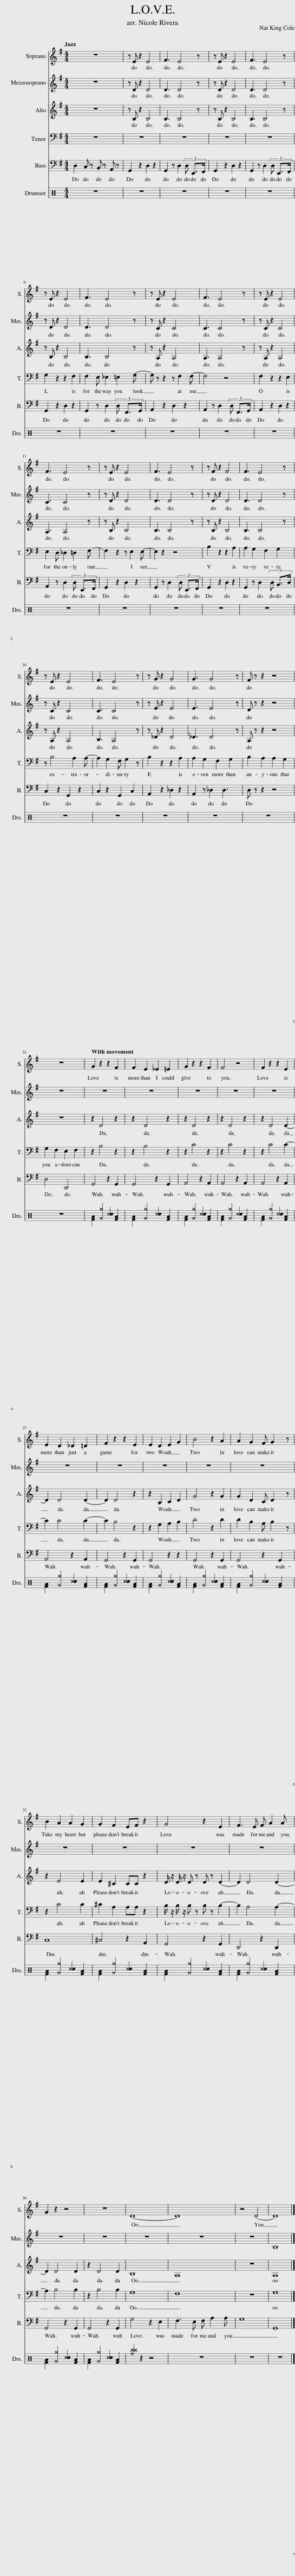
X:1
%%score 1 2 3 4 5 6
L:1/8
Q:1/4=150
M:4/4
I:linebreak $
K:G
V:1 treble
V:2 treble
V:3 treble
V:4 bass
V:5 bass
V:6 perc
K:none
V:1
 z8 | z E z2 E4 | F3 E4 z | z E z2 E4 | F3 E4 z |$ %5
 z E z2 E4 | F3 E4 z | z E z2 E4 | F3 E4 z | z E z2 E4 |$ %10
 F3 E4 z | z E z2 E4 | F3 E4 z | z F z2 F4 | F3 E4 z |$ %15
 z E z2 E4 | F3 E4 z | z G z2 G4 | G3 G4 z | F z z2 z4 |$ %20
 z8 |[Q:1/4=120][Q:1/4=140] G2 z2 z2 F2 | F2 E2 _E2 =E2 | G2 z2 z2 F2 | F4 z4 | %25
 F2 z2 z2 E2 |$ E2 D2 _D2 =D2 | F2 z2 z2 E2 | E2 D2 E2 G2 | B4 z2 A2 | %30
 A2 G2 F G2 z |$ B2 A2 A2 G2 | G2 F2 EF z2 | G4 z2 E2 | F3 E F A2 A |$ %35
 G2 z2 z4 | z8 | D8- | D8 | z4 D4- | %40
 D8 |] %41
V:2
 z8 | z D z2 D4 | D3 D4 z | z D z2 D4 | D3 D4 z |$ %5
 z D z2 D4 | D3 D4 z | z C z2 C4 | C3 C4 z | z C z2 C4 |$ %10
 C3 C4 z | z D z2 D4 | D3 D4 z | z D z2 D4 | D3 D4 z |$ %15
 z C z2 C4 | C3 C4 z | z E z2 E4 | E3 E4 z | D z z2 z4 |$ %20
 z8 | z8 | z8 | z8 | z8 | %25
 z8 |$ z8 | z8 | z8 | z8 | %30
 z8 |$ z8 | z8 | z8 | z8 |$ %35
 z8 | z8 | z8 | z8 | z8 | %40
 B,8 |] %41
V:3
 z8 | z B, z2 B,4 | B,3 B,4 z | z B, z2 B,4 | B,3 B,4 z |$ %5
 z B, z2 B,4 | B,3 B,4 z | z A, z2 A,4 | A,3 A,4 z | z A, z2 A,4 |$ %10
 A,3 A,4 z | z B, z2 B,4 | B,3 B,4 z | z B, z2 B,4 | B,3 B,4 z |$ %15
 z A, z2 A,4 | B,3 A,4 z | z _D z2 D4 | _D3 D4 z | A, z z2 z4 |$ %20
 z8 | z2 D4 z2 | z2 D4 z2 | z2 D4 z2 | z2 D4 z2 | %25
 z2 D4 D2- |$ D2 D4 D2- | D2 D4 z2 | z2 B,2 C2 D2 | G4 z2 G2 | %30
 G2 D2 C D2 z |$ z2 E4 E2 | E2 ^C2 CC z2 | D/ z/ D/ z/ D z D z D2- | D2 D4 D2- |$ %35
 D2 D4 D2 | z2 D4 D2 | B,8 | A,8 | z8 | %40
 A,8 |] %41
V:4
 z8 | z8 | z8 | z8 | z8 |$ %5
 G,2 z2 z2 F,2 | F,2 E, _E,2 =E,2 G,- | G, z z2 z F,2 F,- | F,4 z4 | F,2 z2 z2 E,2 |$ %10
 E,2 D, _D,2 =D,2 (F, | F,2) z2 z E,2 E,- | E,2 z2 z4 | B,2 z2 z2 A,2 | A,2 G,2 F,2 G,2 |$ %15
 z B,4 A,2 A,- | A,2 G,2 F, G,2 z | B,2 z2 z2 A,2 | A,2 G,2 F,2 G,2 | B,2 A,2 A,2 G,2 |$ %20
 G,2 F,2 E,2 F,2 | z2 B,4 z2 | z2 B,4 z2 | z2 C4 z2 | z2 C4 z2 | %25
 z2 C4 C2- |$ C2 C4 C2- | C2 B,4 z2 | z2 G,2 A,2 B,2 | D4 z2 D2 | %30
 D2 B,2 A, B,2 z |$ z2 C4 C2 | ^C2 A,2 A,A, z2 | B,/ z/ B,/ z/ B, z B, z B,2- | B,2 A,4 A,2- |$ %35
 A,2 B,4 B,2 | z2 B,4 B,2 | G,8 | F,8 | z8 | %40
 G,8 |] %41
V:5
 D,2 C, z B,, z A,, z | G,,2 z2 D,2 z2 | G,,2 z D,2 D, E,,>F,, | G,,2 z2 D,2 z2 | G,,2 z D,2 D, E,,>F,, |$ %5
 G,,2 z2 D,2 z2 | G,,2 z D,2 D, F,,>G,, | A,,2 z2 D,2 z2 | A,,2 z D,2 D, F,,>G,, | A,,2 z2 D,2 z2 |$ %10
 A,,2 z D,2 D, E,,>F,, | G,,2 z2 D,2 z2 | G,,2 z D,2 D, E,,>F,, | G,,2 z2 D,2 z2 | G,,2 z D,2 D, B,,>D, |$ %15
 C,2 z2 G,,2 z2 | C,2 z2 G,,2 C,2 | A,,2 z2 _D,2 z2 | A,,2 z _D,2 D,3 | D, z z2 z4 |$ %20
 D,4 D,,4 | G,,4 z2 G,,2 | G,,4 z2 G,,2 | A,,4 z2 A,,2 | A,,4 z2 A,,2 | %25
 A,,4 z2 A,,2 |$ A,,4 z2 A,,2 | G,,4 z2 G,,2 | G,,4 z2 z2 | G,,4 z2 G,,2 | %30
 G,,4 z2 G,,2 |$ C,8 | ^C,4 z2 A,,2 | G,,4 z2 G,,2 | D,,4 z2 D,,2 |$ %35
 G,,4 z2 G,,2 | G,,4 z2 G,,2 | G,4 z2 E,2 | F,3 E, F, A,2 A, | G,8 | %40
 G,,8 |] %41
V:6
[K:C] z8 | z8 | z8 | z8 | z8 |$ %5
 z8 | z8 | z8 | z8 | z8 |$ %10
 z8 | z8 | z8 | z8 | z8 |$ %15
 z8 | z8 | z8 | z8 | z8 |$ %20
 z8 | [FA]2 [^G^g]2 [^cc]2 [FA]2 | [FA]2 [^G^g]2 [^cc]2 [FA]2 | [FA]2 [^G^g]2 [^cc]2 [FA]2 | [FA]2 [^G^g]2 [^cc]2 [FA]2 | %25
 [FA]2 [^G^g]2 [^cc]2 [FA]2 |$ [FA]2 [^G^g]2 [^cc]2 [FA]2 | [FA]2 [^G^g]2 [^cc]2 [FA]2 | [FA]2 [^G^g]2 [^cc]2 [FA]2 | [FA]2 [^G^g]2 [^cc]2 [FA]2 | %30
 [FA]2 [^G^g]2 [^cc]2 [FA]2 |$ [FA]2 [^G^g]2 [^cc]2 [FA]2 | [FA]2 [^G^g]2 [^cc]2 [FA]2 | [FA]2 [^G^g]2 [^cc]2 [FA]2 | [FA]2 [^G^g]2 [^cc]2 [FA]2 |$ %35
 [FA]2 [^G^g]2 [^cc]2 [FA]2 | [FA]2 [^G^g]2 [^cc]2 [FA]2 | [^f^b^b]2 z2 z4 | z8 | z8 | %40
 z8 |] %41
